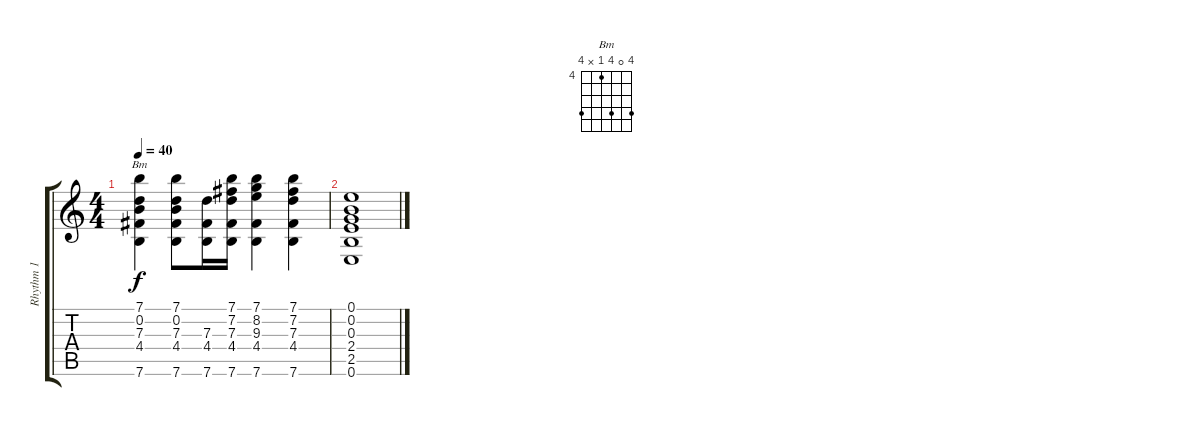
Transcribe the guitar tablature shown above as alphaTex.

\track ("Rhythm 1" "Rhythm 1") {instrument acousticguitarnylon}
\staff {score tabs}
\tuning (E4 B3 G3 D3 A2 E2) {hide}
\chord ("Bm" 7 0 7 4 x 7) {firstfret 4}
\ts (4 4)
\tempo 40
\clef g2
\ks c
(7.1 0.2 7.3 4.4 7.6).4{ch "Bm" dy f} (7.1 0.2 7.3 4.4 7.6).8 (7.3 4.4 7.6).16 (7.1 7.2 7.3 4.4 7.6).16 (7.1 8.2 9.3 4.4 7.6).4 (7.1 7.2 7.3 4.4 7.6).4 |
(0.1 0.2 0.3 2.4 2.5 0.6).1
